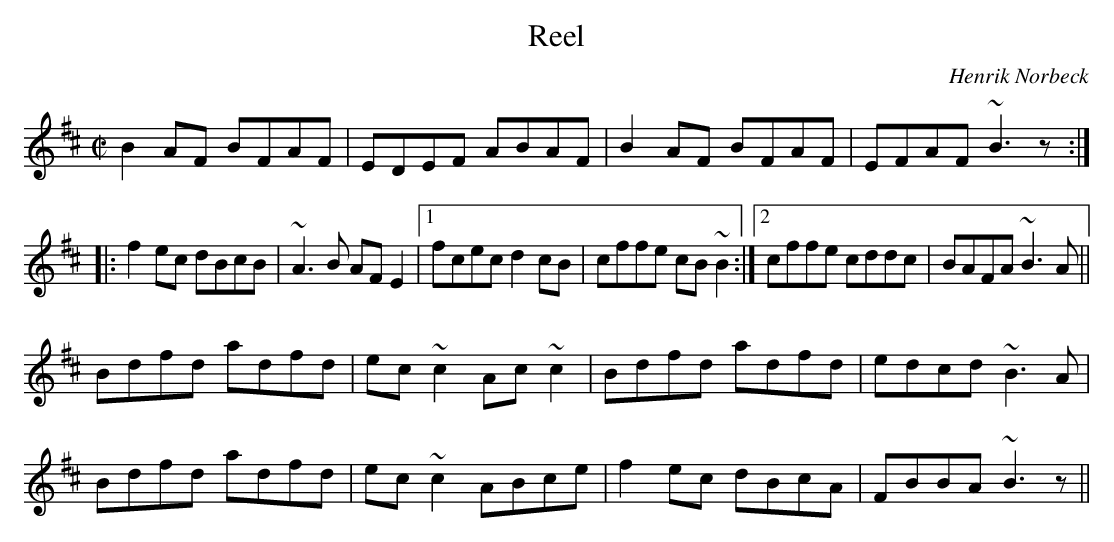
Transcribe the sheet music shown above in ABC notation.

X:1
T:Reel
C:Henrik Norbeck
M:C|
K:Bm
B2AF BFAF|EDEF ABAF|B2AF BFAF|EFAF ~B3z:|
|:f2ec dBcB|~A3B AFE2|1 fcec d2cB|cffe cB~B2:|2 cffe cddc|BAFA ~B3A||
Bdfd adfd|ec~c2 Ac~c2|Bdfd adfd|edcd ~B3A|
Bdfd adfd|ec~c2 ABce|f2ec dBcA|FBBA ~B3z||
